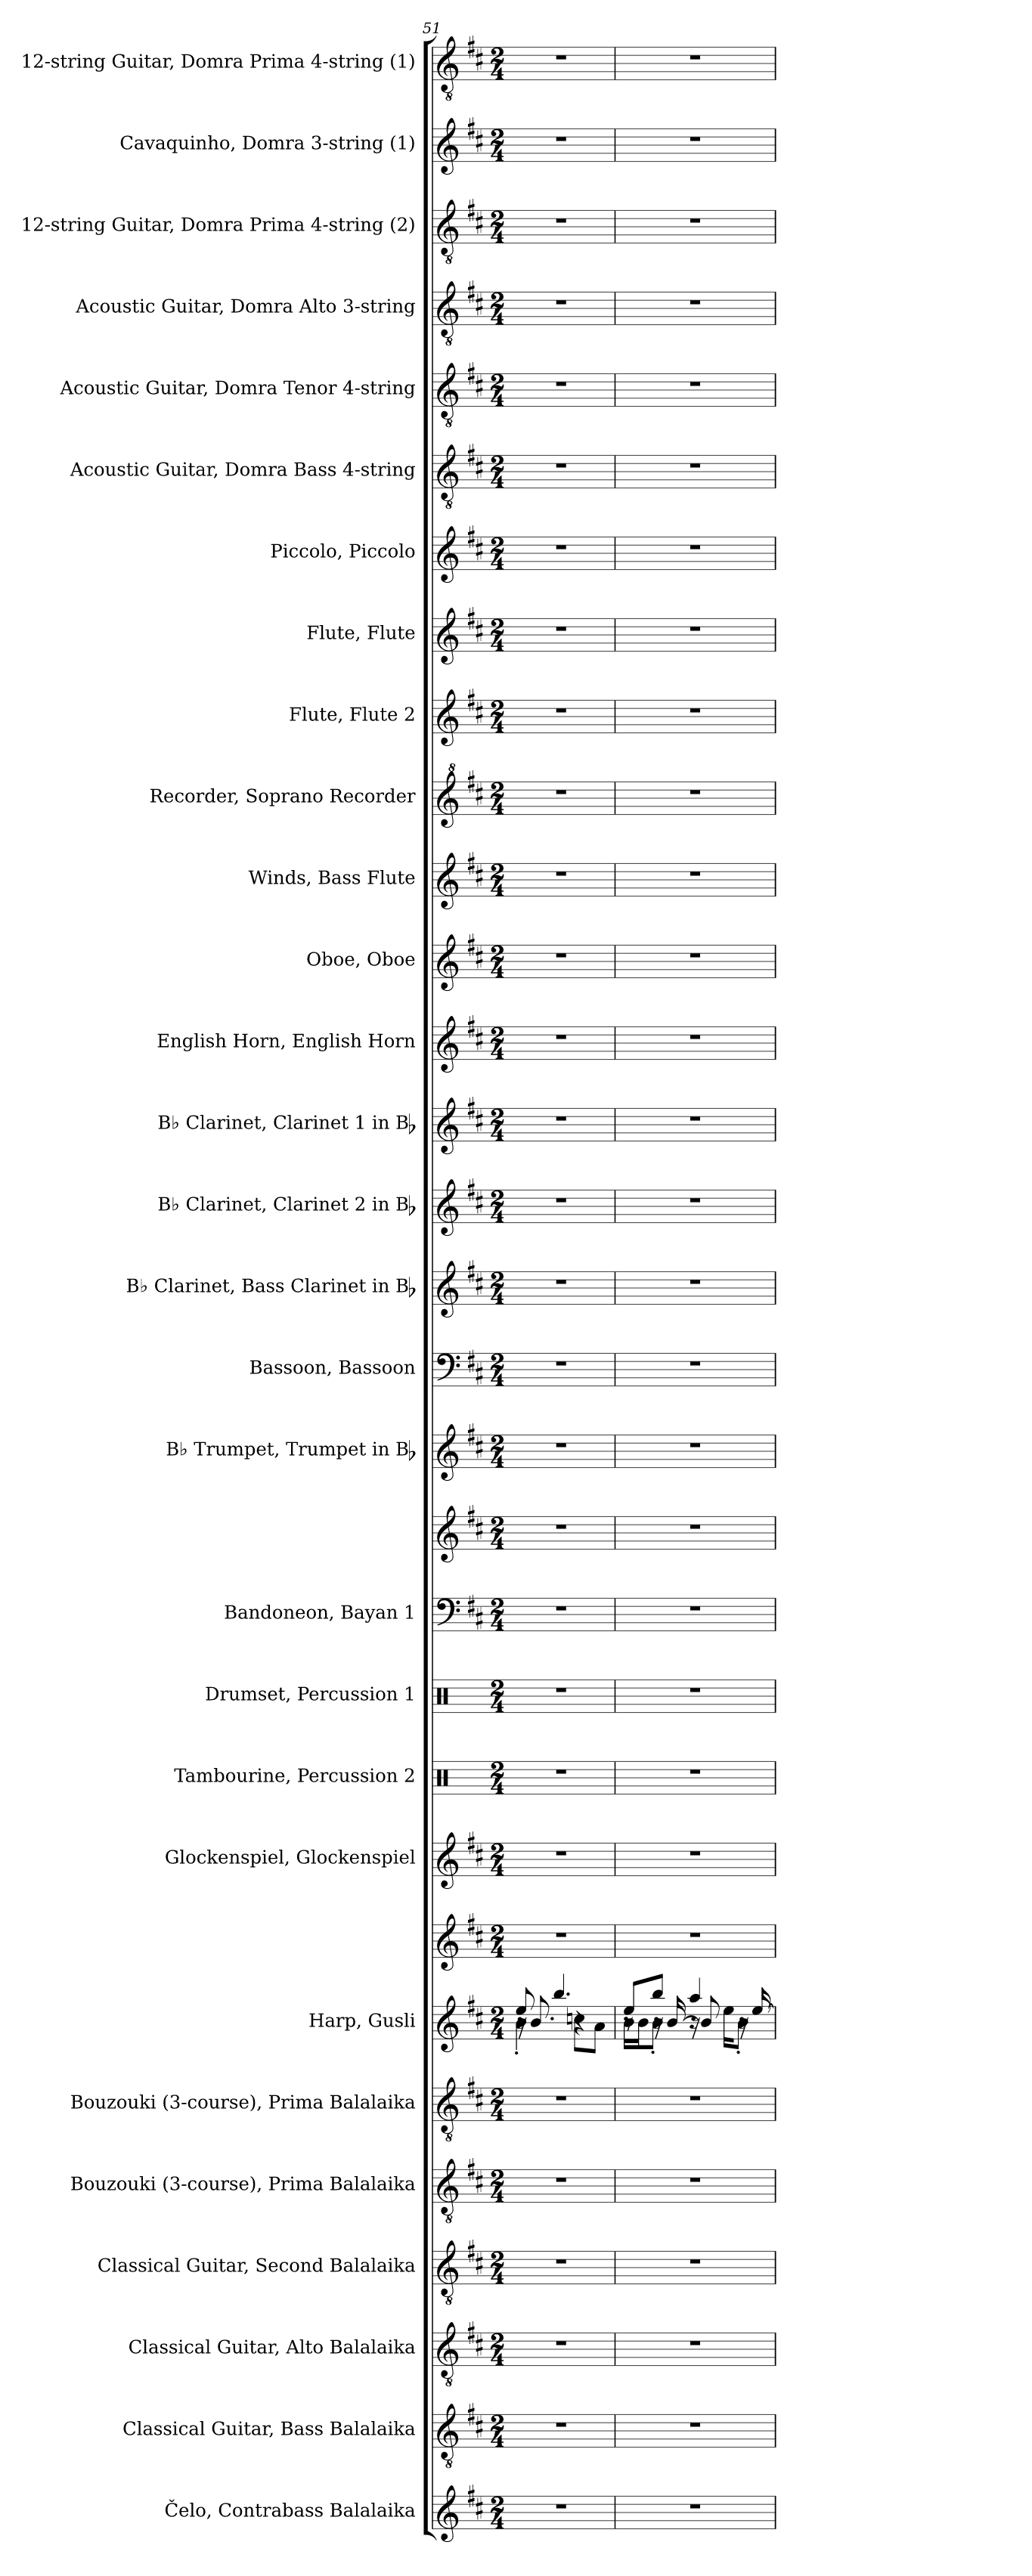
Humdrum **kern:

**kern	**kern	**kern	**kern	**kern	**kern	**kern	**kern	**kern	**kern	**kern	**kern	**kern	**kern	**kern	**kern	**kern	**kern	**kern	**kern	**kern	**kern	**kern	**kern	**kern	**kern	**kern	**kern	**kern	**kern	**kern
*part29	*part28	*part27	*part26	*part25	*part24	*part23	*part23	*part22	*part21	*part20	*part19	*part19	*part18	*part17	*part16	*part15	*part14	*part13	*part12	*part11	*part10	*part9	*part8	*part7	*part6	*part5	*part4	*part3	*part2	*part1
*staff31	*staff30	*staff29	*staff28	*staff27	*staff26	*staff25	*staff24	*staff23	*staff22	*staff21	*staff20	*staff19	*staff18	*staff17	*staff16	*staff15	*staff14	*staff13	*staff12	*staff11	*staff10	*staff9	*staff8	*staff7	*staff6	*staff5	*staff4	*staff3	*staff2	*staff1
*I"Čelo, Contrabass Balalaika	*I"Classical Guitar, Bass Balalaika	*I"Classical Guitar, Alto Balalaika	*I"Classical Guitar, Second Balalaika	*I"Bouzouki (3-course), Prima Balalaika	*I"Bouzouki (3-course), Prima Balalaika	*I"Harp, Gusli	*	*I"Glockenspiel, Glockenspiel	*I"Tambourine, Percussion 2	*I"Drumset, Percussion 1	*I"Bandoneon, Bayan 1	*	*I"B♭ Trumpet, Trumpet in Bb	*I"Bassoon, Bassoon	*I"B♭ Clarinet, Bass Clarinet in Bb	*I"B♭ Clarinet, Clarinet 2 in Bb	*I"B♭ Clarinet, Clarinet 1 in Bb	*I"English Horn, English Horn	*I"Oboe, Oboe	*I"Winds, Bass Flute	*I"Recorder, Soprano Recorder	*I"Flute, Flute 2	*I"Flute, Flute	*I"Piccolo, Piccolo	*I"Acoustic Guitar, Domra Bass 4-string	*I"Acoustic Guitar, Domra Tenor 4-string	*I"Acoustic Guitar, Domra Alto 3-string	*I"12-string Guitar, Domra Prima 4-string (2)	*I"Cavaquinho, Domra 3-string (1)	*I"12-string Guitar, Domra Prima 4-string (1)
*	*I'Guit.	*I'Guit.	*I'Guit.	*I'Bou.	*I'Bou.	*I'Hrp.	*	*I'Glock.	*I'Tamb.	*I'D. Set	*I'Ban.	*	*I'B♭ Tpt.	*I'Bsn.	*I'B♭ Cl.	*I'B♭ Cl.	*I'B♭ Cl.	*I'E. Hn.	*I'Ob.	*I'Wi.	*I'Rec.	*I'Fl.	*I'Fl.	*I'Picc.	*I'Guit.	*I'Guit.	*I'Guit.	*I'12-str. Guit.	*I'Cava.	*I'12-str. Guit.
*clefG2	*clefGv2	*clefGv2	*clefGv2	*clefGv2	*clefGv2	*clefG2	*clefG2	*clefG2	*clefX	*clefX	*clefF4	*clefG2	*clefG2	*clefF4	*clefG2	*clefG2	*clefG2	*clefG2	*clefG2	*clefG2	*clefG^2	*clefG2	*clefG2	*clefG2	*clefGv2	*clefGv2	*clefGv2	*clefGv2	*clefG2	*clefGv2
*ITrd14c24	*	*	*	*	*	*	*	*ITrd-14c-24	*	*	*	*	*ITrd1c2	*	*ITrd1c2	*ITrd1c2	*ITrd1c2	*ITrd4c7	*	*	*	*	*	*ITrd-7c-12	*	*	*	*	*	*
*k[f#c#]	*k[f#c#]	*k[f#c#]	*k[f#c#]	*k[f#c#]	*k[f#c#]	*k[f#c#]	*k[f#c#]	*k[f#c#]	*k[]	*k[]	*k[f#c#]	*k[f#c#]	*k[]	*k[f#c#]	*k[]	*k[]	*k[]	*k[f#]	*k[f#c#]	*k[f#c#]	*k[f#c#]	*k[f#c#]	*k[f#c#]	*k[f#c#]	*k[f#c#]	*k[f#c#]	*k[f#c#]	*k[f#c#]	*k[f#c#]	*k[f#c#]
*M2/4	*M2/4	*M2/4	*M2/4	*M2/4	*M2/4	*M2/4	*M2/4	*M2/4	*M2/4	*M2/4	*M2/4	*M2/4	*M2/4	*M2/4	*M2/4	*M2/4	*M2/4	*M2/4	*M2/4	*M2/4	*M2/4	*M2/4	*M2/4	*M2/4	*M2/4	*M2/4	*M2/4	*M2/4	*M2/4	*M2/4
=51	=51	=51	=51	=51	=51	=51	=51	=51	=51	=51	=51	=51	=51	=51	=51	=51	=51	=51	=51	=51	=51	=51	=51	=51	=51	=51	=51	=51	=51	=51
*	*	*	*	*	*	*^	*	*	*	*	*	*	*	*	*	*	*	*	*	*	*	*	*	*	*	*	*	*	*	*
*	*	*	*	*	*	*	*^	*	*	*	*	*	*	*	*	*	*	*	*	*	*	*	*	*	*	*	*	*	*	*	*
2r	2r	2r	2r	2r	2r	8ee/	4b'\	16r	2r	2r	2r	2r	2r	2r	2r	2r	2r	2r	2r	2r	2r	2r	2r	2r	2r	2r	2r	2r	2r	2r	2r	2r
.	.	.	.	.	.	.	.	8.b/	.	.	.	.	.	.	.	.	.	.	.	.	.	.	.	.	.	.	.	.	.	.	.	.
.	.	.	.	.	.	4.bb/	.	.	.	.	.	.	.	.	.	.	.	.	.	.	.	.	.	.	.	.	.	.	.	.	.	.
.	.	.	.	.	.	.	8ccn\L	4r	.	.	.	.	.	.	.	.	.	.	.	.	.	.	.	.	.	.	.	.	.	.	.	.
.	.	.	.	.	.	.	8a\J	.	.	.	.	.	.	.	.	.	.	.	.	.	.	.	.	.	.	.	.	.	.	.	.	.
=52	=52	=52	=52	=52	=52	=52	=52	=52	=52	=52	=52	=52	=52	=52	=52	=52	=52	=52	=52	=52	=52	=52	=52	=52	=52	=52	=52	=52	=52	=52	=52	=52
2r	2r	2r	2r	2r	2r	8ee/L	16b\LL	8r	2r	2r	2r	2r	2r	2r	2r	2r	2r	2r	2r	2r	2r	2r	2r	2r	2r	2r	2r	2r	2r	2r	2r	2r
.	.	.	.	.	.	.	16b\J	.	.	.	.	.	.	.	.	.	.	.	.	.	.	.	.	.	.	.	.	.	.	.	.	.
.	.	.	.	.	.	8bb/J	8b'\J	16r	.	.	.	.	.	.	.	.	.	.	.	.	.	.	.	.	.	.	.	.	.	.	.	.
.	.	.	.	.	.	.	.	[16b/	.	.	.	.	.	.	.	.	.	.	.	.	.	.	.	.	.	.	.	.	.	.	.	.
.	.	.	.	.	.	4aa/	16r	8b/]	.	.	.	.	.	.	.	.	.	.	.	.	.	.	.	.	.	.	.	.	.	.	.	.
.	.	.	.	.	.	.	16ee\KL	.	.	.	.	.	.	.	.	.	.	.	.	.	.	.	.	.	.	.	.	.	.	.	.	.
.	.	.	.	.	.	.	8b'\J	16r	.	.	.	.	.	.	.	.	.	.	.	.	.	.	.	.	.	.	.	.	.	.	.	.
.	.	.	.	.	.	.	.	[16ee/	.	.	.	.	.	.	.	.	.	.	.	.	.	.	.	.	.	.	.	.	.	.	.	.
*	*	*	*	*	*	*v	*v	*v	*	*	*	*	*	*	*	*	*	*	*	*	*	*	*	*	*	*	*	*	*	*	*	*
=	=	=	=	=	=	=	=	=	=	=	=	=	=	=	=	=	=	=	=	=	=	=	=	=	=	=	=	=	=	=
*-	*-	*-	*-	*-	*-	*-	*-	*-	*-	*-	*-	*-	*-	*-	*-	*-	*-	*-	*-	*-	*-	*-	*-	*-	*-	*-	*-	*-	*-	*-
